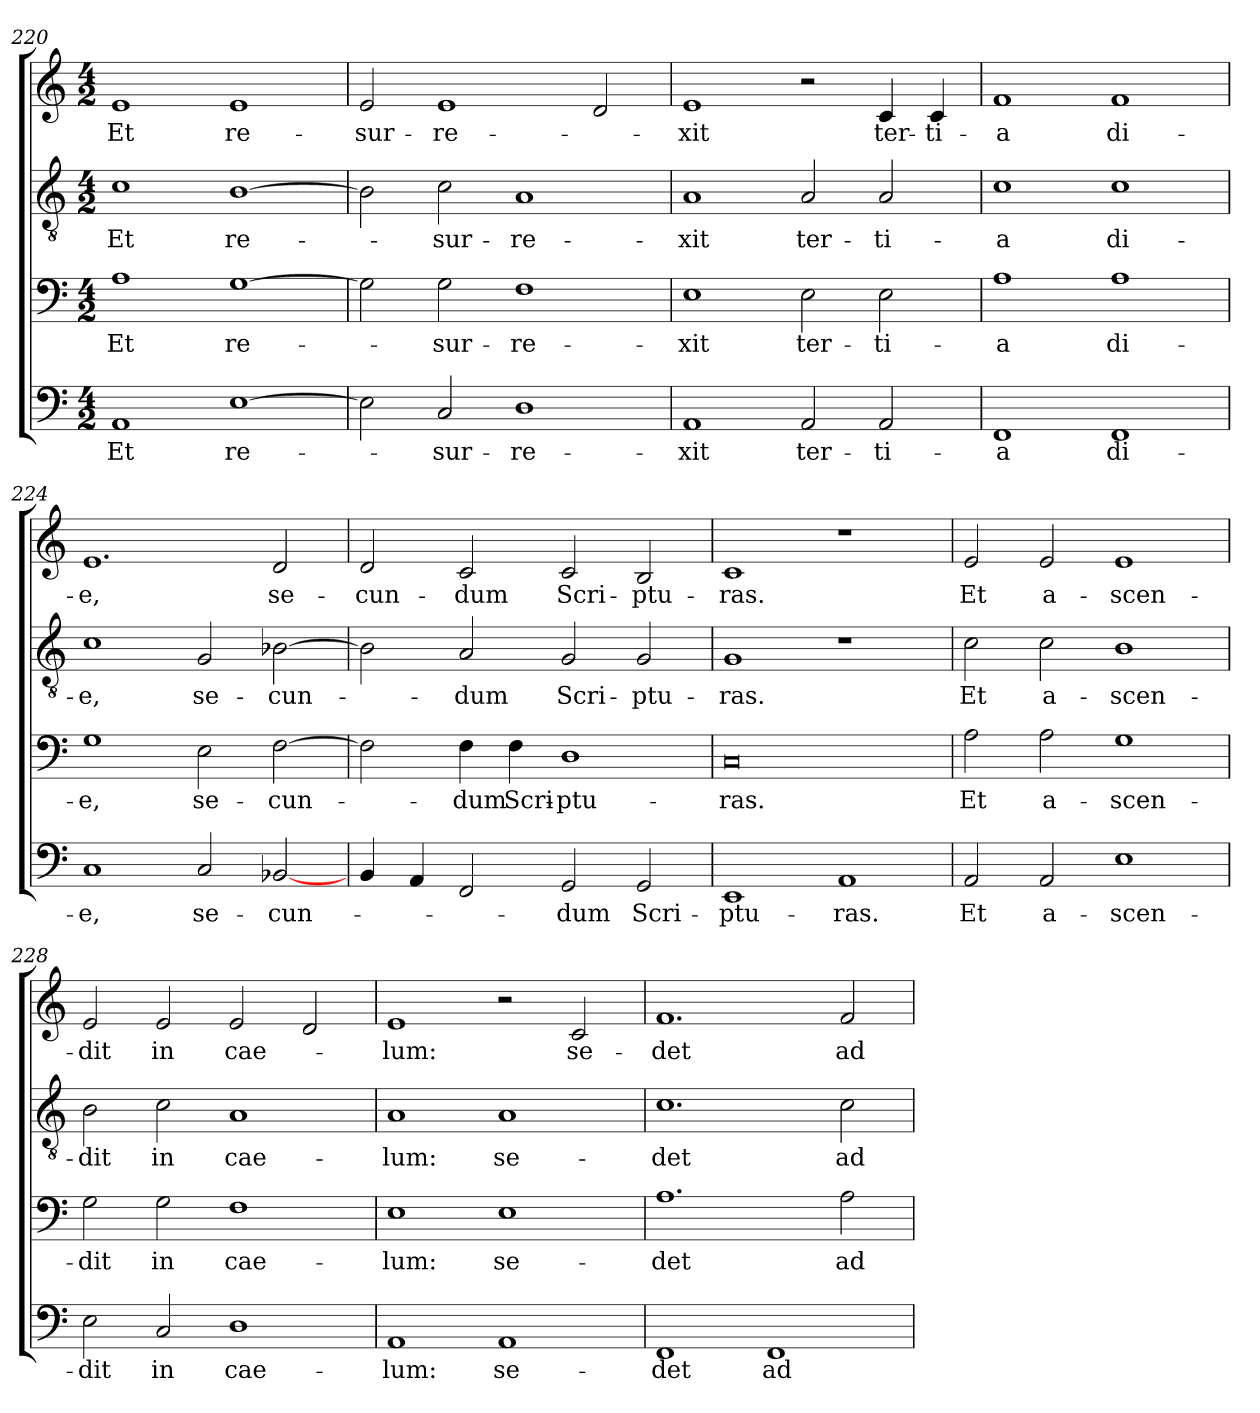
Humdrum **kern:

**kern	**text	**kern	**text	**kern	**text	**kern	**text
*part4	*part4	*part3	*part3	*part2	*part2	*part1	*part1
*staff4	*staff4	*staff3	*staff3	*staff2	*staff2	*staff1	*staff1
!!LO:PB:g=z
*clefF4	*	*clefF4	*	*clefGv2	*	*clefG2	*
*k[]	*	*k[]	*	*k[]	*	*k[]	*
*C:	*	*C:	*	*C:	*	*C:	*
*M4/2	*	*M4/2	*	*M4/2	*	*M4/2	*
=220	=220	=220	=220	=220	=220	=220	=220
!	!LO:LY:b	!	!LO:LY:b	!	!LO:LY:b	!	!LO:LY:b
1AA	Et	1A	Et	1c	Et	1e	Et
!	!LO:LY:b	!	!LO:LY:b	!	!LO:LY:b	!	!LO:LY:b
[1E	re-	[1G	re-	[1B	re-	1e	re-
=221	=221	=221	=221	=221	=221	=221	=221
!	!	!	!	!	!	!	!LO:LY:b
2E\]	.	2G\]	.	2B\]	.	2e/	-sur-
!	!LO:LY:b	!	!LO:LY:b	!	!LO:LY:b	!	!LO:LY:b
2C/	-sur-	2G\	-sur-	2c\	-sur-	1e	-re-
!	!LO:LY:b	!	!LO:LY:b	!	!LO:LY:b	!	!
1D	-re-	1F	-re-	1A	-re-	.	.
.	.	.	.	.	.	2d/	.
=222	=222	=222	=222	=222	=222	=222	=222
!	!LO:LY:b	!	!LO:LY:b	!	!LO:LY:b	!	!LO:LY:b
1AA	-xit	1E	-xit	1A	-xit	1e	-xit
!	!LO:LY:b	!	!LO:LY:b	!	!LO:LY:b	!	!
2AA/	ter-	2E\	ter-	2A/	ter-	2r	.
!	!LO:LY:b	!	!LO:LY:b	!	!LO:LY:b	!	!LO:LY:b
2AA/	-ti-	2E\	-ti-	2A/	-ti-	4c/	ter-
!	!	!	!	!	!	!	!LO:LY:b
.	.	.	.	.	.	4c/	-ti-
=223	=223	=223	=223	=223	=223	=223	=223
!	!LO:LY:b	!	!LO:LY:b	!	!LO:LY:b	!	!LO:LY:b
1FF	-a	1A	-a	1c	-a	1f	-a
!	!LO:LY:b	!	!LO:LY:b	!	!LO:LY:b	!	!LO:LY:b
1FF	di-	1A	di-	1c	di-	1f	di-
=224	=224	=224	=224	=224	=224	=224	=224
!	!LO:LY:b	!	!LO:LY:b	!	!LO:LY:b	!	!LO:LY:b
1C	-e,	1G	-e,	1c	-e,	1.e	-e,
!	!LO:LY:b	!	!LO:LY:b	!	!LO:LY:b	!	!
2C/	se-	2E\	se-	2G/	se-	.	.
!	!LO:LY:b	!	!LO:LY:b	!	!LO:LY:b	!	!LO:LY:b
[2BB-X/	-cun-	[2F\	-cun-	[2B-X\	-cun-	2d/	se-
!!LO:LB:g=z
=225	=225	=225	=225	=225	=225	=225	=225
!	!	!	!	!	!	!	!LO:LY:b
4BB/	.	2F\]	.	2B-\]	.	2d/	-cun-
4AA/	.	.	.	.	.	.	.
!	!	!	!LO:LY:b	!	!LO:LY:b	!	!LO:LY:b
2FF/	.	4F\	-dum	2A/	-dum	2c/	-dum
!	!	!	!LO:LY:b	!	!	!	!
.	.	4F\	Scri-	.	.	.	.
!	!LO:LY:b	!	!LO:LY:b	!	!LO:LY:b	!	!LO:LY:b
2GG/	-dum	1D	-ptu-	2G/	Scri-	2c/	Scri-
!	!LO:LY:b	!	!	!	!LO:LY:b	!	!LO:LY:b
2GG/	Scri-	.	.	2G/	-ptu-	2B/	-ptu-
=226	=226	=226	=226	=226	=226	=226	=226
!	!LO:LY:b	!	!LO:LY:b	!	!LO:LY:b	!	!LO:LY:b
1EE	-ptu-	0C	-ras.	1G	-ras.	1c	-ras.
!	!LO:LY:b	!	!	!	!	!	!
1AA	-ras.	.	.	1r	.	1r	.
=227	=227	=227	=227	=227	=227	=227	=227
!	!LO:LY:b	!	!LO:LY:b	!	!LO:LY:b	!	!LO:LY:b
2AA/	Et	2A\	Et	2c\	Et	2e/	Et
!	!LO:LY:b	!	!LO:LY:b	!	!LO:LY:b	!	!LO:LY:b
2AA/	a-	2A\	a-	2c\	a-	2e/	a-
!	!LO:LY:b	!	!LO:LY:b	!	!LO:LY:b	!	!LO:LY:b
1E	-scen-	1G	-scen-	1B	-scen-	1e	-scen-
=228	=228	=228	=228	=228	=228	=228	=228
!	!LO:LY:b	!	!LO:LY:b	!	!LO:LY:b	!	!LO:LY:b
2E\	-dit	2G\	-dit	2B\	-dit	2e/	-dit
!	!LO:LY:b	!	!LO:LY:b	!	!LO:LY:b	!	!LO:LY:b
2C/	in	2G\	in	2c\	in	2e/	in
!	!LO:LY:b	!	!LO:LY:b	!	!LO:LY:b	!	!LO:LY:b
1D	cae-	1F	cae-	1A	cae-	2e/	cae-
.	.	.	.	.	.	2d/	.
!!LO:LB:g=z
=229	=229	=229	=229	=229	=229	=229	=229
!	!LO:LY:b	!	!LO:LY:b	!	!LO:LY:b	!	!LO:LY:b
1AA	-lum:	1E	-lum:	1A	-lum:	1e	-lum:
!	!LO:LY:b	!	!LO:LY:b	!	!LO:LY:b	!	!
1AA	se-	1E	se-	1A	se-	2r	.
!	!	!	!	!	!	!	!LO:LY:b
.	.	.	.	.	.	2c/	se-
=230	=230	=230	=230	=230	=230	=230	=230
!	!LO:LY:b	!	!LO:LY:b	!	!LO:LY:b	!	!LO:LY:b
1FF	-det	1.A	-det	1.c	-det	1.f	-det
!	!LO:LY:b	!	!	!	!	!	!
1FF	ad	.	.	.	.	.	.
!	!	!	!LO:LY:b	!	!LO:LY:b	!	!LO:LY:b
.	.	2A\	ad	2c\	ad	2f/	ad
=	=	=	=	=	=	=	=
*-	*-	*-	*-	*-	*-	*-	*-
